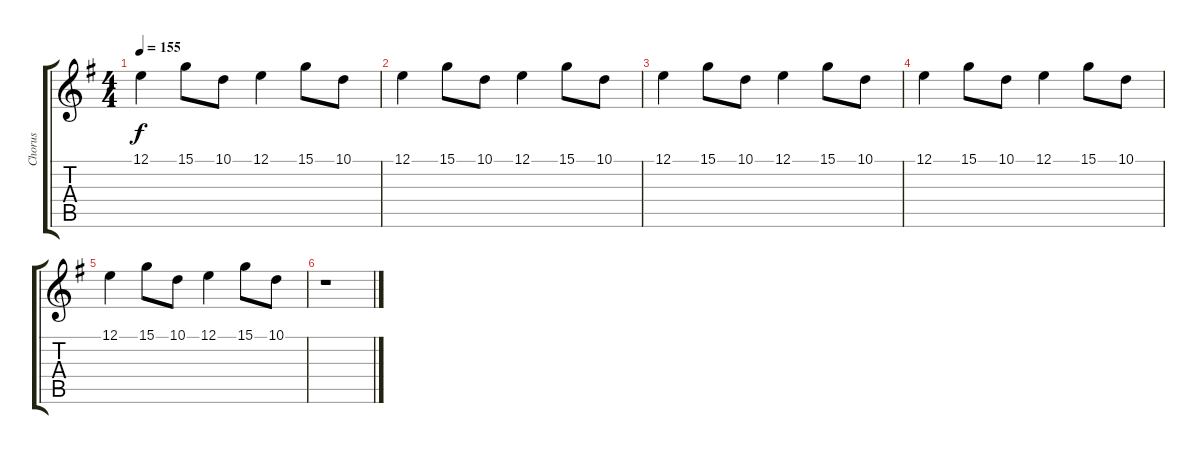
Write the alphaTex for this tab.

\track ("Chorus" "Chorus") {instrument sopranosax}
\staff {score tabs}
\tuning (E4 B3 G3 D3 A2 E2) {hide}
\ts (4 4)
\tempo 155
\clef g2
\ks eminor
12.1.4{dy f} 15.1.8 10.1.8 12.1.4 15.1.8 10.1.8 |
12.1.4 15.1.8 10.1.8 12.1.4 15.1.8 10.1.8 |
12.1.4 15.1.8 10.1.8 12.1.4 15.1.8 10.1.8 |
12.1.4 15.1.8 10.1.8 12.1.4 15.1.8 10.1.8 |
12.1.4 15.1.8 10.1.8 12.1.4 15.1.8 10.1.8 |
r.1
